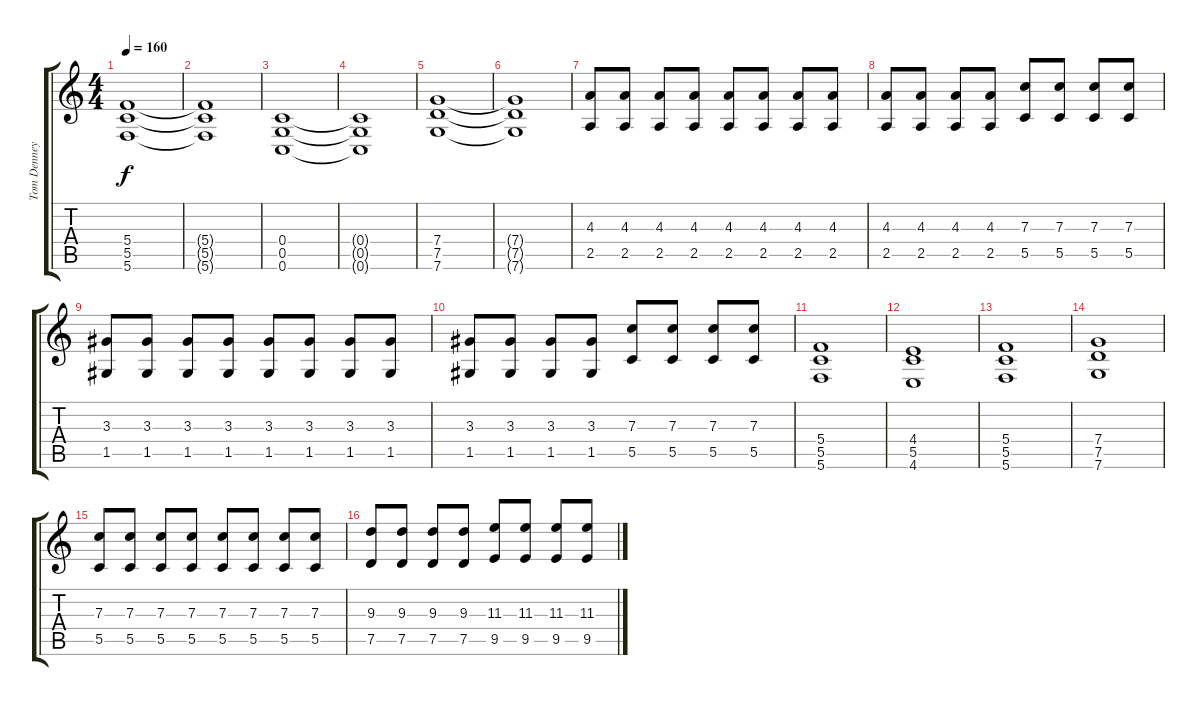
\track ("Tom Denney" "Tom Denney") {instrument distortionguitar}
\staff {score tabs}
\tuning (D4 A3 F3 C3 G2 C2) {hide}
\ts (4 4)
\tempo 160
\clef g2
\ks c
(5.4 5.5 5.6).1{dy f} |
(5.4{t} 5.5{t} 5.6{t}).1 |
(0.4 0.5 0.6).1 |
(0.4{t} 0.5{t} 0.6{t}).1 |
(7.4 7.5 7.6).1 |
(7.4{t} 7.5{t} 7.6{t}).1 |
(4.3 2.5).8 (4.3 2.5).8 (4.3 2.5).8 (4.3 2.5).8 (4.3 2.5).8 (4.3 2.5).8 (4.3 2.5).8 (4.3 2.5).8 |
(4.3 2.5).8 (4.3 2.5).8 (4.3 2.5).8 (4.3 2.5).8 (7.3 5.5).8 (7.3 5.5).8 (7.3 5.5).8 (7.3 5.5).8 |
(3.3 1.5).8 (3.3 1.5).8 (3.3 1.5).8 (3.3 1.5).8 (3.3 1.5).8 (3.3 1.5).8 (3.3 1.5).8 (3.3 1.5).8 |
(3.3 1.5).8 (3.3 1.5).8 (3.3 1.5).8 (3.3 1.5).8 (7.3 5.5).8 (7.3 5.5).8 (7.3 5.5).8 (7.3 5.5).8 |
(5.4 5.5 5.6).1 |
(4.4 5.5 4.6).1 |
(5.4 5.5 5.6).1 |
(7.4 7.5 7.6).1 |
(7.3 5.5).8 (7.3 5.5).8 (7.3 5.5).8 (7.3 5.5).8 (7.3 5.5).8 (7.3 5.5).8 (7.3 5.5).8 (7.3 5.5).8 |
(9.3 7.5).8 (9.3 7.5).8 (9.3 7.5).8 (9.3 7.5).8 (11.3 9.5).8 (11.3 9.5).8 (11.3 9.5).8 (11.3 9.5).8
